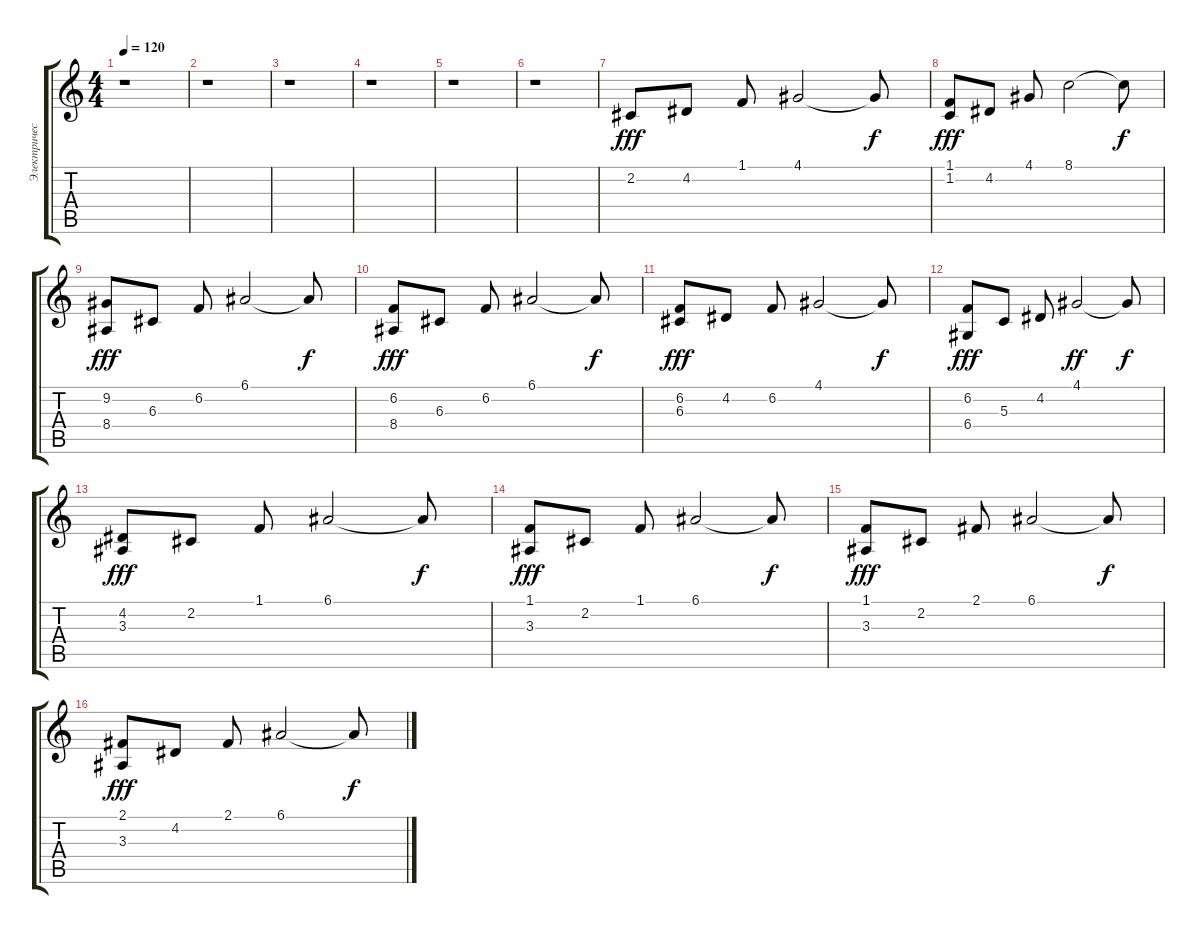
\track ("Электрическое Фортепиан" "Электричес") {instrument electricpiano2}
\staff {score tabs}
\tuning (E4 B3 G3 D3 A2 E2) {hide}
\ts (4 4)
\tempo 120
\clef g2
\ks c
r.1{dy fff} |
r.1 |
r.1 |
r.1 |
r.1 |
r.1 |
2.2.8 4.2.8 1.1.8 4.1.2 4.1{t}.8{dy f} |
(1.1 1.2).8{dy fff} 4.2.8 4.1.8 8.1.2 8.1{t}.8{dy f} |
(9.2 8.4).8{dy fff} 6.3.8 6.2.8 6.1.2 6.1{t}.8{dy f} |
(6.2 8.4).8{dy fff} 6.3.8 6.2.8 6.1.2 6.1{t}.8{dy f} |
(6.2 6.3).8{dy fff} 4.2.8 6.2.8 4.1.2 4.1{t}.8{dy f} |
(6.2 6.4).8{dy fff} 5.3.8 4.2.8 4.1.2{dy ff} 4.1{t}.8{dy f} |
(4.2 3.3).8{dy fff} 2.2.8 1.1.8 6.1.2 6.1{t}.8{dy f} |
(1.1 3.3).8{dy fff} 2.2.8 1.1.8 6.1.2 6.1{t}.8{dy f} |
(1.1 3.3).8{dy fff} 2.2.8 2.1.8 6.1.2 6.1{t}.8{dy f} |
(2.1 3.3).8{dy fff} 4.2.8 2.1.8 6.1.2 6.1{t}.8{dy f}
